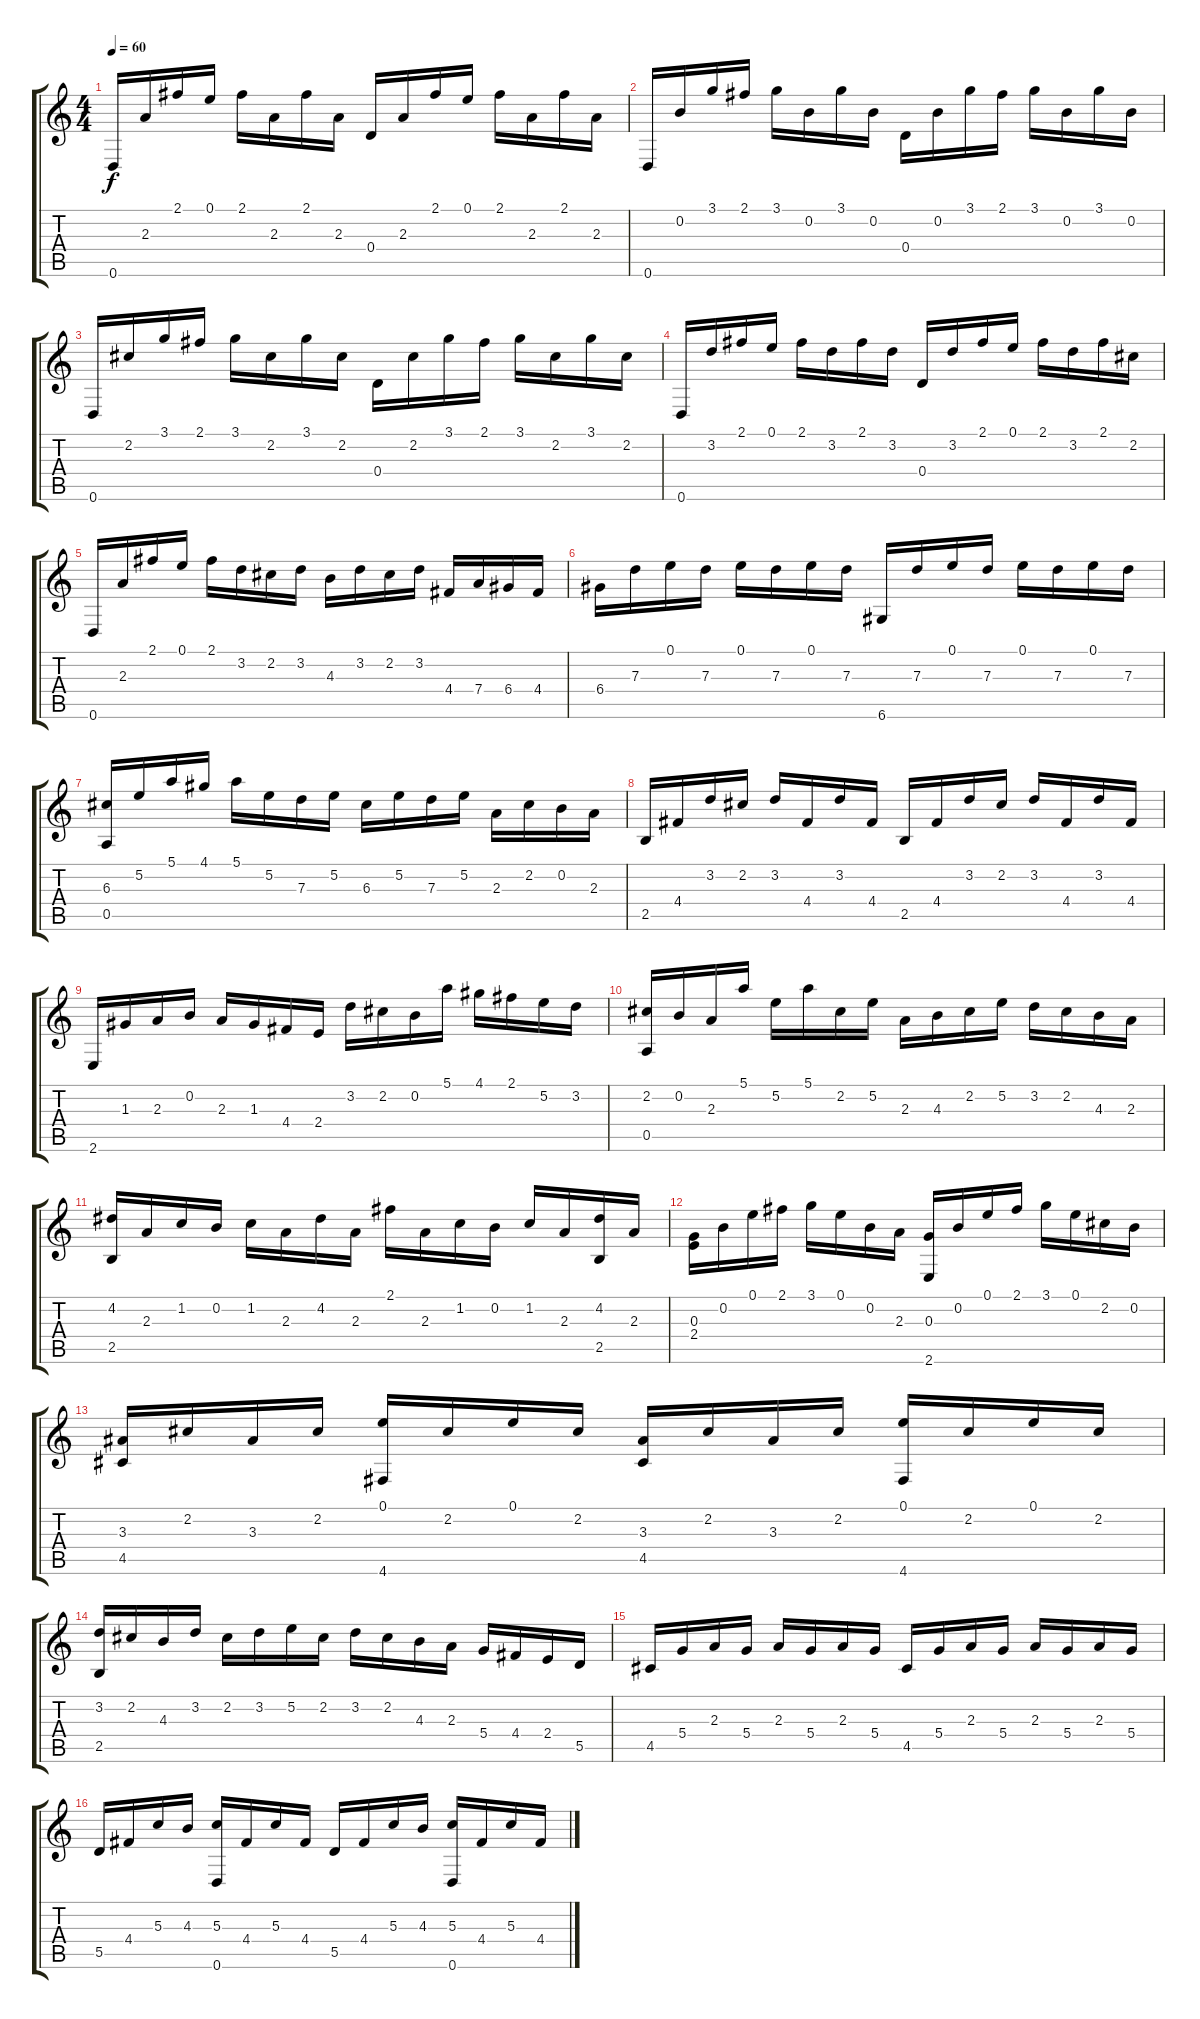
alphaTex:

\track "" {instrument acousticguitarnylon}
\staff {score tabs}
\tuning (E4 B3 G3 D3 A2 D2) {hide}
\ts (4 4)
\tempo 60
\clef g2
\ks c
0.6.16{dy f instrument acousticguitarnylon} 2.3.16 2.1.16 0.1.16 2.1.16 2.3.16 2.1.16 2.3.16 0.4.16 2.3.16 2.1.16 0.1.16 2.1.16 2.3.16 2.1.16 2.3.16 |
0.6.16 0.2.16 3.1.16 2.1.16 3.1.16 0.2.16 3.1.16 0.2.16 0.4.16 0.2.16 3.1.16 2.1.16 3.1.16 0.2.16 3.1.16 0.2.16 |
0.6.16 2.2.16 3.1.16 2.1.16 3.1.16 2.2.16 3.1.16 2.2.16 0.4.16 2.2.16 3.1.16 2.1.16 3.1.16 2.2.16 3.1.16 2.2.16 |
0.6.16 3.2.16 2.1.16 0.1.16 2.1.16 3.2.16 2.1.16 3.2.16 0.4.16 3.2.16 2.1.16 0.1.16 2.1.16 3.2.16 2.1.16 2.2.16 |
0.6.16 2.3.16 2.1.16 0.1.16 2.1.16 3.2.16 2.2.16 3.2.16 4.3.16 3.2.16 2.2.16 3.2.16 4.4.16 7.4.16 6.4.16 4.4.16 |
6.4.16 7.3.16 0.1.16 7.3.16 0.1.16 7.3.16 0.1.16 7.3.16 6.6.16 7.3.16 0.1.16 7.3.16 0.1.16 7.3.16 0.1.16 7.3.16 |
(6.3 0.5).16 5.2.16 5.1.16 4.1.16 5.1.16 5.2.16 7.3.16 5.2.16 6.3.16 5.2.16 7.3.16 5.2.16 2.3.16 2.2.16 0.2.16 2.3.16 |
2.5.16 4.4.16 3.2.16 2.2.16 3.2.16 4.4.16 3.2.16 4.4.16 2.5.16 4.4.16 3.2.16 2.2.16 3.2.16 4.4.16 3.2.16 4.4.16 |
2.6.16 1.3.16 2.3.16 0.2.16 2.3.16 1.3.16 4.4.16 2.4.16 3.2.16 2.2.16 0.2.16 5.1.16 4.1.16 2.1.16 5.2.16 3.2.16 |
(2.2 0.5).16 0.2.16 2.3.16 5.1.16 5.2.16 5.1.16 2.2.16 5.2.16 2.3.16 4.3.16 2.2.16 5.2.16 3.2.16 2.2.16 4.3.16 2.3.16 |
(4.2 2.5).16 2.3.16 1.2.16 0.2.16 1.2.16 2.3.16 4.2.16 2.3.16 2.1.16 2.3.16 1.2.16 0.2.16 1.2.16 2.3.16 (4.2 2.5).16 2.3.16 |
(0.3 2.4).16 0.2.16 0.1.16 2.1.16 3.1.16 0.1.16 0.2.16 2.3.16 (0.3 2.6).16 0.2.16 0.1.16 2.1.16 3.1.16 0.1.16 2.2.16 0.2.16 |
(3.3 4.5).16 2.2.16 3.3.16 2.2.16 (0.1 4.6).16 2.2.16 0.1.16 2.2.16 (3.3 4.5).16 2.2.16 3.3.16 2.2.16 (0.1 4.6).16 2.2.16 0.1.16 2.2.16 |
(3.2 2.5).16 2.2.16 4.3.16 3.2.16 2.2.16 3.2.16 5.2.16 2.2.16 3.2.16 2.2.16 4.3.16 2.3.16 5.4.16 4.4.16 2.4.16 5.5.16 |
4.5.16 5.4.16 2.3.16 5.4.16 2.3.16 5.4.16 2.3.16 5.4.16 4.5.16 5.4.16 2.3.16 5.4.16 2.3.16 5.4.16 2.3.16 5.4.16 |
5.5.16 4.4.16 5.3.16 4.3.16 (5.3 0.6).16 4.4.16 5.3.16 4.4.16 5.5.16 4.4.16 5.3.16 4.3.16 (5.3 0.6).16 4.4.16 5.3.16 4.4.16
